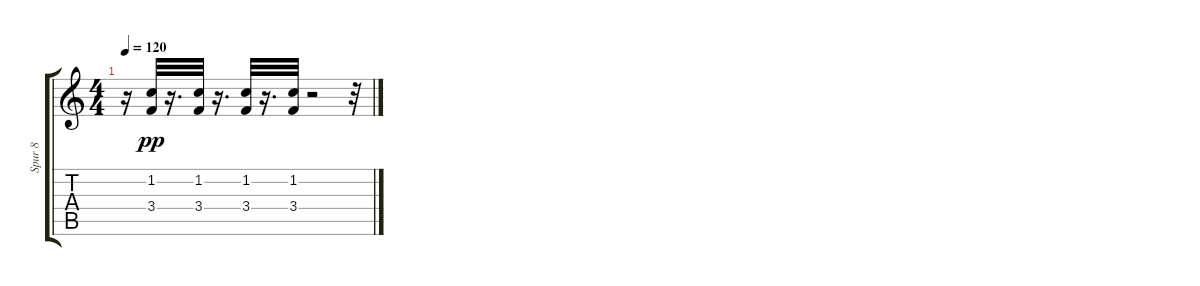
\track ("Spur 8" "Spur 8") {instrument synthbass1}
\staff {score tabs}
\tuning (E4 B3 G3 D3 A2 E2) {hide}
\ts (4 4)
\tempo 120
\clef g2
\ks c
r.16{dy pp} (1.2 3.4).32 r.16{d} (1.2 3.4).32 r.16{d} (1.2 3.4).32 r.16{d} (1.2 3.4).32 r.2 r.32
